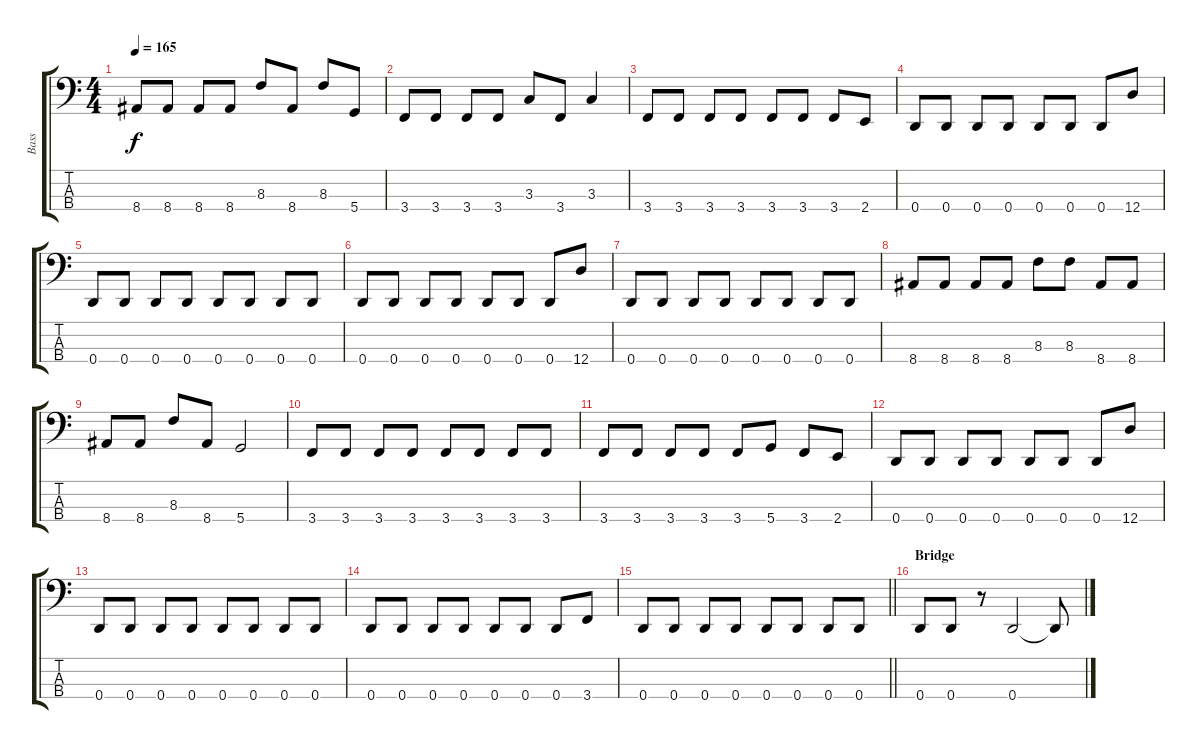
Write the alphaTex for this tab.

\track ("Bass" "Bass") {instrument electricbassfinger}
\staff {score tabs}
\tuning (G2 D2 A1 D1) {hide}
\ts (4 4)
\tempo 165
\clef f4
\ks c
8.4.8{dy f} 8.4.8 8.4.8 8.4.8 8.3.8 8.4.8 8.3.8 5.4.8 |
3.4.8 3.4.8 3.4.8 3.4.8 3.3.8 3.4.8 3.3.4 |
3.4.8 3.4.8 3.4.8 3.4.8 3.4.8 3.4.8 3.4.8 2.4.8 |
0.4.8 0.4.8 0.4.8 0.4.8 0.4.8 0.4.8 0.4.8 12.4.8 |
0.4.8 0.4.8 0.4.8 0.4.8 0.4.8 0.4.8 0.4.8 0.4.8 |
0.4.8 0.4.8 0.4.8 0.4.8 0.4.8 0.4.8 0.4.8 12.4.8 |
0.4.8 0.4.8 0.4.8 0.4.8 0.4.8 0.4.8 0.4.8 0.4.8 |
8.4.8 8.4.8 8.4.8 8.4.8 8.3.8 8.3.8 8.4.8 8.4.8 |
8.4.8 8.4.8 8.3.8 8.4.8 5.4.2 |
3.4.8 3.4.8 3.4.8 3.4.8 3.4.8 3.4.8 3.4.8 3.4.8 |
3.4.8 3.4.8 3.4.8 3.4.8 3.4.8 5.4.8 3.4.8 2.4.8 |
0.4.8 0.4.8 0.4.8 0.4.8 0.4.8 0.4.8 0.4.8 12.4.8 |
0.4.8 0.4.8 0.4.8 0.4.8 0.4.8 0.4.8 0.4.8 0.4.8 |
0.4.8 0.4.8 0.4.8 0.4.8 0.4.8 0.4.8 0.4.8 3.4.8 |
\barLineRight lightlight
0.4.8 0.4.8 0.4.8 0.4.8 0.4.8 0.4.8 0.4.8 0.4.8 |
\section ("" "Bridge")
0.4.8 0.4.8 r.8 0.4.2 0.4{t}.8
